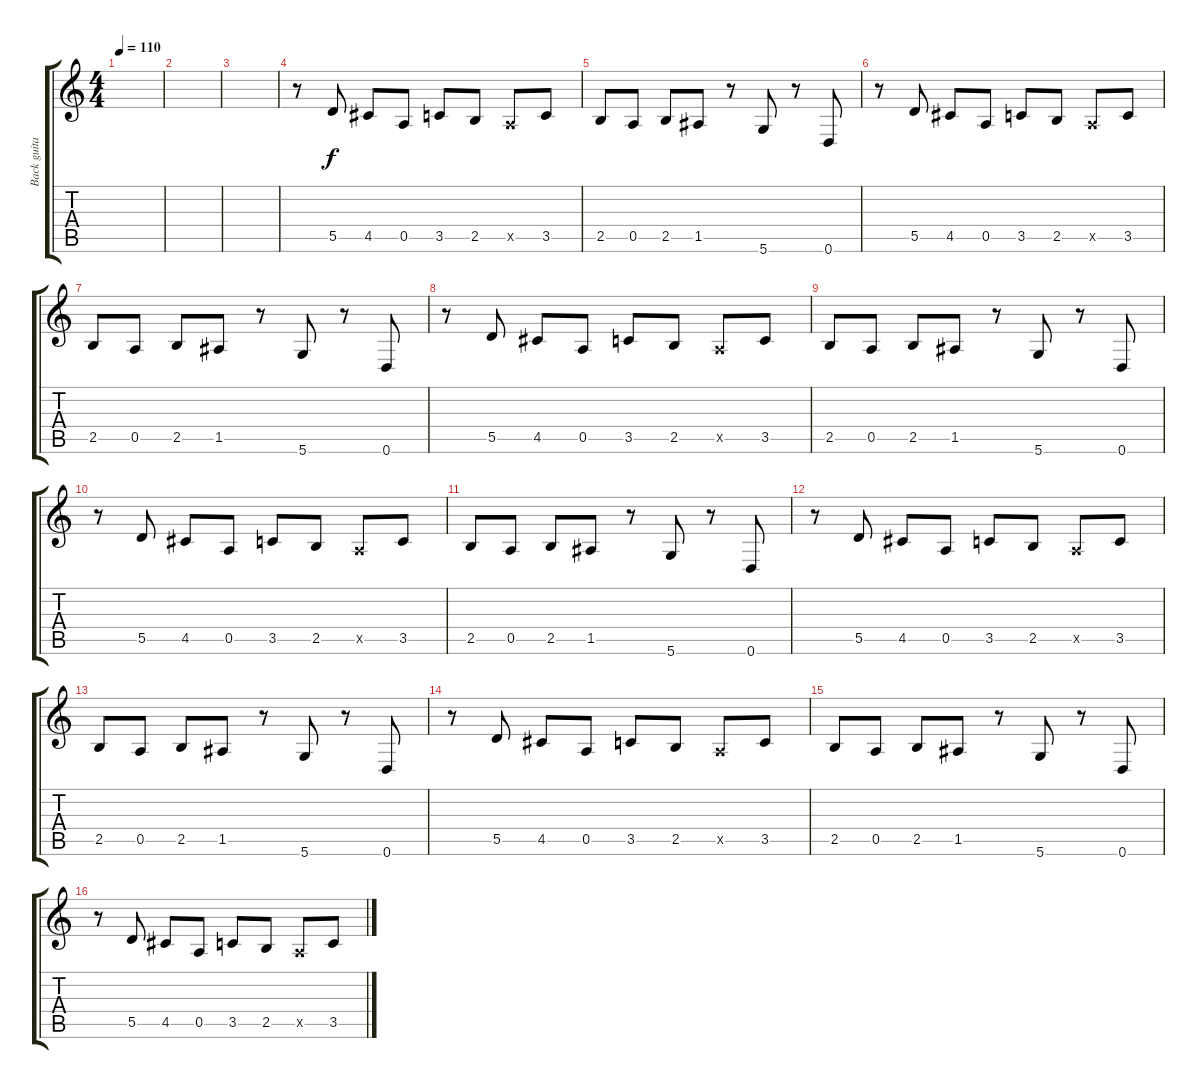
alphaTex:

\track ("Back guitar" "Back guita") {instrument distortionguitar}
\staff {score tabs}
\tuning (E4 B3 G3 D3 A2 D2) {hide}
\ts (4 4)
\tempo 110
\clef g2
\ks c
|
|
|
r.8{volume 9} 5.5.8 4.5.8 0.5.8 3.5.8 2.5.8 0.5{x}.8 3.5.8 |
2.5.8 0.5.8 2.5.8 1.5.8 r.8 5.6.8 r.8 0.6.8 |
r.8{volume 9} 5.5.8 4.5.8 0.5.8 3.5.8 2.5.8 0.5{x}.8 3.5.8 |
2.5.8 0.5.8 2.5.8 1.5.8 r.8 5.6.8 r.8 0.6.8 |
r.8{volume 9} 5.5.8 4.5.8 0.5.8 3.5.8 2.5.8 0.5{x}.8 3.5.8 |
2.5.8 0.5.8 2.5.8 1.5.8 r.8 5.6.8 r.8 0.6.8 |
r.8{volume 9} 5.5.8 4.5.8 0.5.8 3.5.8 2.5.8 0.5{x}.8 3.5.8 |
2.5.8 0.5.8 2.5.8 1.5.8 r.8 5.6.8 r.8 0.6.8 |
r.8{volume 9} 5.5.8 4.5.8 0.5.8 3.5.8 2.5.8 0.5{x}.8 3.5.8 |
2.5.8 0.5.8 2.5.8 1.5.8 r.8 5.6.8 r.8 0.6.8 |
r.8{volume 9} 5.5.8 4.5.8 0.5.8 3.5.8 2.5.8 0.5{x}.8 3.5.8 |
2.5.8 0.5.8 2.5.8 1.5.8 r.8 5.6.8 r.8 0.6.8 |
r.8{volume 9} 5.5.8 4.5.8 0.5.8 3.5.8 2.5.8 0.5{x}.8 3.5.8
